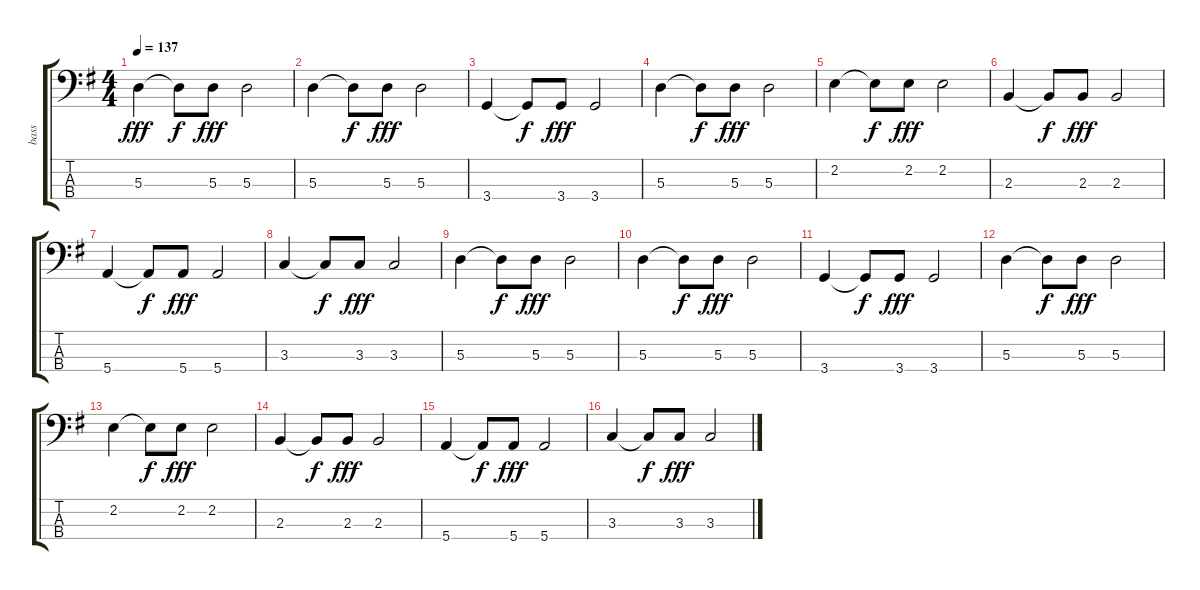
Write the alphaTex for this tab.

\track ("bass" "bass") {instrument electricbassfinger}
\staff {score tabs}
\tuning (G2 D2 A1 E1) {hide}
\ts (4 4)
\tempo 137
\clef f4
\ks g
5.3.4{dy fff} 5.3{t}.8{dy f} 5.3.8{dy fff} 5.3.2 |
5.3.4 5.3{t}.8{dy f} 5.3.8{dy fff} 5.3.2 |
3.4.4 3.4{t}.8{dy f} 3.4.8{dy fff} 3.4.2 |
5.3.4 5.3{t}.8{dy f} 5.3.8{dy fff} 5.3.2 |
2.2.4 2.2{t}.8{dy f} 2.2.8{dy fff} 2.2.2 |
2.3.4 2.3{t}.8{dy f} 2.3.8{dy fff} 2.3.2 |
5.4.4 5.4{t}.8{dy f} 5.4.8{dy fff} 5.4.2 |
3.3.4 3.3{t}.8{dy f} 3.3.8{dy fff} 3.3.2 |
5.3.4 5.3{t}.8{dy f} 5.3.8{dy fff} 5.3.2 |
5.3.4 5.3{t}.8{dy f} 5.3.8{dy fff} 5.3.2 |
3.4.4 3.4{t}.8{dy f} 3.4.8{dy fff} 3.4.2 |
5.3.4 5.3{t}.8{dy f} 5.3.8{dy fff} 5.3.2 |
2.2.4 2.2{t}.8{dy f} 2.2.8{dy fff} 2.2.2 |
2.3.4 2.3{t}.8{dy f} 2.3.8{dy fff} 2.3.2 |
5.4.4 5.4{t}.8{dy f} 5.4.8{dy fff} 5.4.2 |
3.3.4 3.3{t}.8{dy f} 3.3.8{dy fff} 3.3.2
